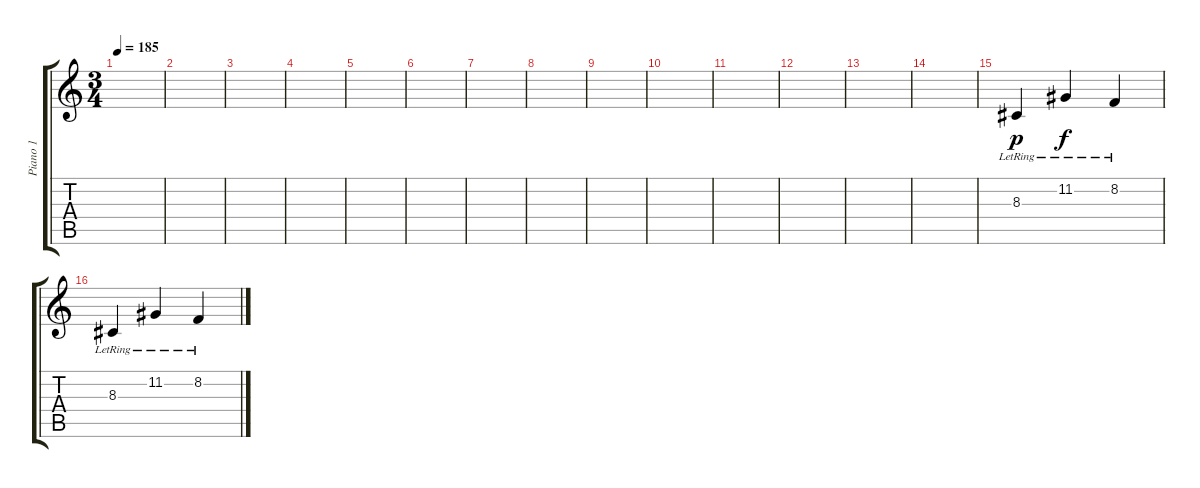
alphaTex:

\track ("Piano 1" "Piano 1") {instrument acousticgrandpiano}
\staff {score tabs}
\tuning (D4 A3 F3 C3 G2 C2) {hide}
\ts (3 4)
\tempo 185
\clef g2
\ks c
|
|
|
|
|
|
|
|
|
|
|
|
|
|
8.3{lr}.4{dy p volume 16 instrument acousticgrandpiano} 11.2{lr}.4{dy f} 8.2{lr}.4 |
8.3{lr}.4 11.2{lr}.4 8.2{lr}.4
